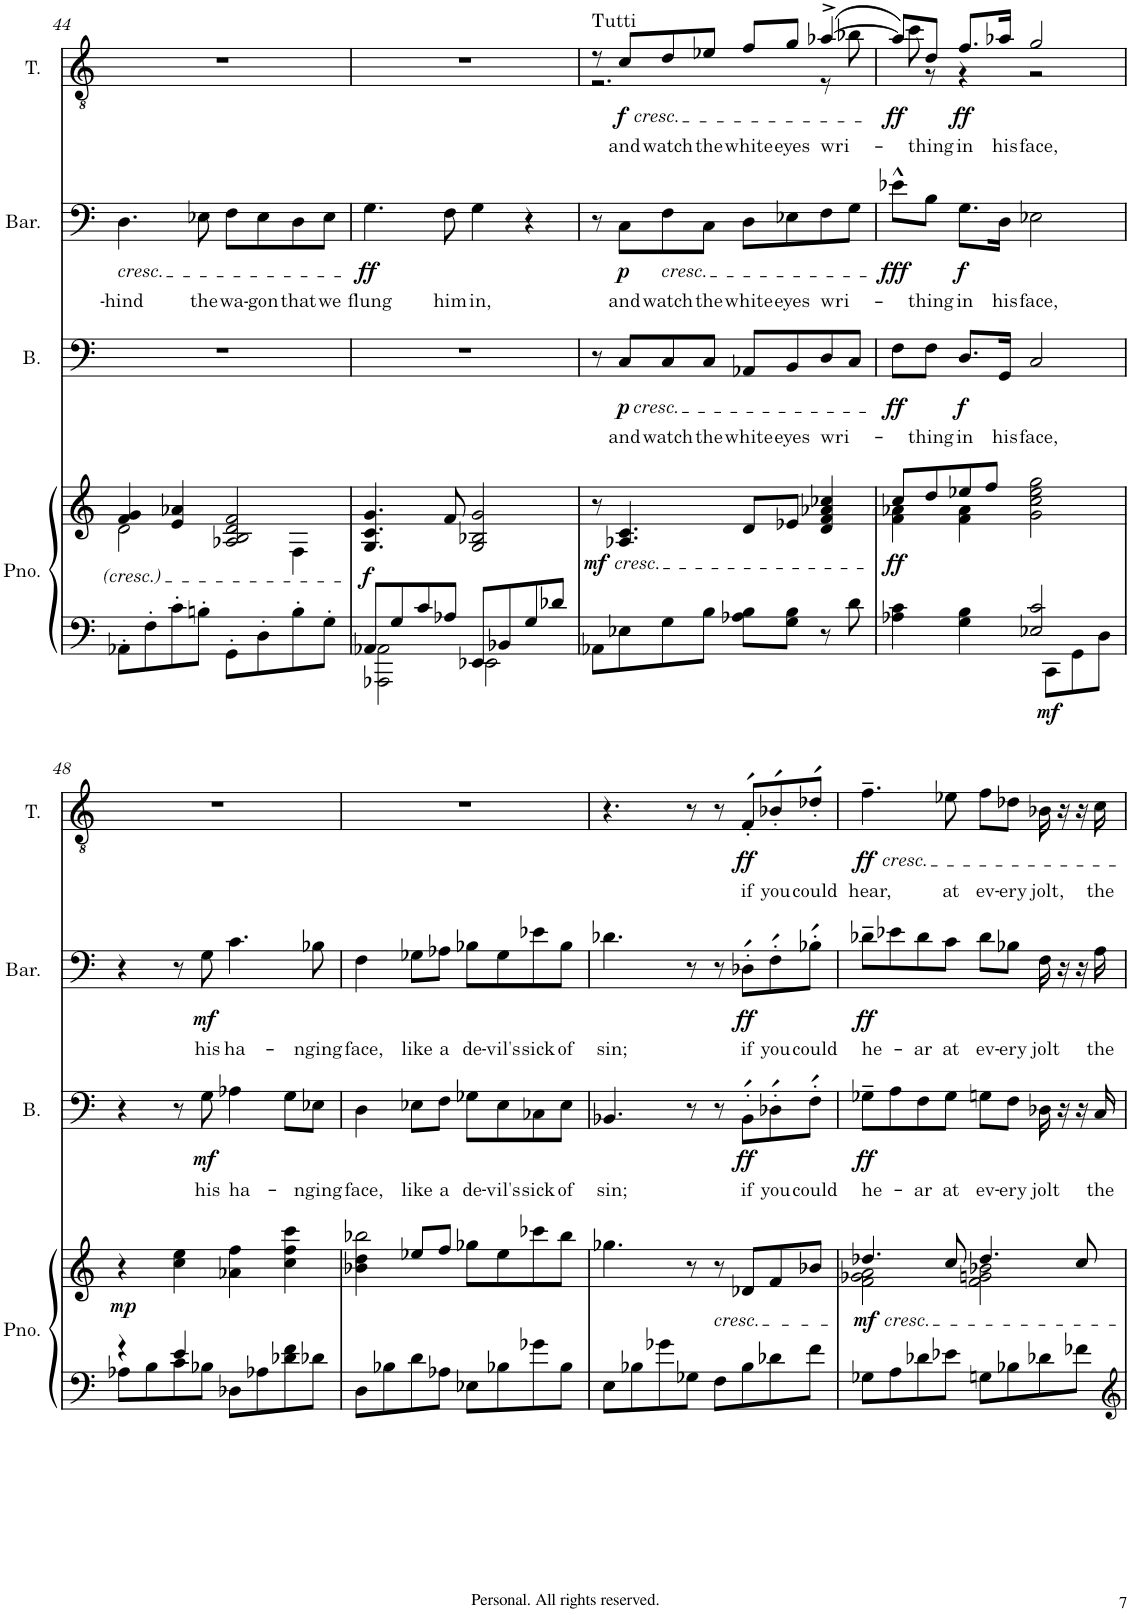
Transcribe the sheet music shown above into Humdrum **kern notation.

**kern	**kern	**dynam	**kern	**text	**dynam	**kern	**text	**dynam	**kern	**text	**dynam
*part4	*part4	*part4	*part3	*part3	*part3	*part2	*part2	*part2	*part1	*part1	*part1
*staff5	*staff4	*staff4/5	*staff3	*staff3	*staff3	*staff2	*staff2	*staff2	*staff1	*staff1	*staff1
*I"Piano	*	*	*I"Bass	*	*	*I"Baritone	*	*	*I"Tenor	*	*
*I'Pno.	*	*	*I'B.	*	*	*I'Bar.	*	*	*I'T.	*	*
!!LO:PB:g=z
*clefF4	*clefG2	*	*clefF4	*	*	*clefF4	*	*	*clefGv2	*	*
*k[]	*k[]	*	*k[]	*	*	*k[]	*	*	*k[]	*	*
*M4/4	*M4/4	*	*M4/4	*	*	*M4/4	*	*	*M4/4	*	*
=44	=44	=44	=44	=44	=44	=44	=44	=44	=44	=44	=44
*	*^	*	*	*	*	*	*	*	*	*	*
!	!	!	!	!	!	!	!LO:TX:b:i:t=cresc.	!	!	!	!	!
!	!	!	!	!	!	!	!	!LO:LY:b	!	!	!	!
8AA-X'\L	4f/ 4g/	2d\	.	1r	.	.	4.D\	-hind	.	1r	.	.
8F'\	.	.	.	.	.	.	.	.	.	.	.	.
8c'\	4e/ 4a-X/	.	.	.	.	.	.	.	.	.	.	.
!	!	!	!	!	!	!	!	!LO:LY:b	!	!	!	!
8Bn'\J	.	.	.	.	.	.	8E-X\	the	.	.	.	.
!	!	!	!	!	!	!	!	!LO:LY:b	!	!	!	!
8GG'\L	2A-X/ 2B/ 2d/ 2f/	4ryy	.	.	.	.	8F\L	wa-	.	.	.	.
!	!	!	!	!	!	!	!	!LO:LY:b	!	!	!	!
8D'\	.	.	.	.	.	.	8E-\	-gon	.	.	.	.
!	!	!	!	!	!	!	!	!LO:LY:b	!	!	!	!
8B'\	.	4F\	.	.	.	.	8D\	that	.	.	.	.
!	!	!	!	!	!	!	!	!LO:LY:b	!	!	!	!
8G'\J	.	.	.	.	.	.	8E-\J	we	.	.	.	.
*	*v	*v	*	*	*	*	*	*	*	*	*	*
=45	=45	=45	=45	=45	=45	=45	=45	=45	=45	=45	=45
*^	*	*	*	*	*	*	*	*	*	*	*
!	!	!	!LO:DY:b	!	!	!	!	!LO:LY:b	!LO:DY:b	!	!	!
8AA-X/L	2AAA-X\ 2AA-\	4.G/ 4.c/ 4.g/	f	1r	.	.	4.G\	flung	ff	1r	.	.
8G/	.	.	.	.	.	.	.	.	.	.	.	.
8c/	.	.	.	.	.	.	.	.	.	.	.	.
!	!	!	!	!	!	!	!	!LO:LY:b	!	!	!	!
8A-X/J	.	8f/	.	.	.	.	8F\	him	.	.	.	.
!	!	!	!	!	!	!	!	!LO:LY:b	!	!	!	!
8EE-X/L	2EE-\	2G/ 2B-X/ 2g/	.	.	.	.	4G\	in,	.	.	.	.
8BB-X/	.	.	.	.	.	.	.	.	.	.	.	.
8G/	.	.	.	.	.	.	4r	.	.	.	.	.
8d-X/J	.	.	.	.	.	.	.	.	.	.	.	.
*v	*v	*	*	*	*	*	*	*	*	*	*	*
=46	=46	=46	=46	=46	=46	=46	=46	=46	=46	=46	=46
*	*	*	*	*	*	*	*	*	*^	*	*
!	!	!	!	!	!	!	!	!	!LO:TX:a:t=Tutti	!	!	!
!	!LO:TX:b:i:t=cresc.	!	!	!	!	!	!	!	!	!	!	!
!	!	!LO:DY:b	!	!	!	!	!	!	!	!	!	!
8AA-X\L	8r	mf	8r	.	.	8r	.	.	8r	2.r	.	.
!	!	!	!	!	!	!	!	!	!LO:TX:b:i:t=cresc.	!	!	!
!	!	!	!LO:TX:b:i:t=cresc.	!	!	!	!	!	!	!	!	!
!	!	!	!	!LO:LY:b	!LO:DY:b	!	!LO:LY:b	!LO:DY:b	!	!	!LO:LY:b	!LO:DY:b
8E-X\	4.A-X/ 4.c/	.	8C/L	and	p	8C\L	and	p	8c/L	.	and	f
!	!	!	!	!	!	!LO:TX:b:i:t=cresc.	!	!	!	!	!	!
!	!	!	!	!LO:LY:b	!	!	!LO:LY:b	!	!	!	!LO:LY:b	!
8G\	.	.	8C/	watch	.	8F\	watch	.	8d/	.	watch	.
!	!	!	!	!LO:LY:b	!	!	!LO:LY:b	!	!	!	!LO:LY:b	!
8B\J	.	.	8C/J	the	.	8C\J	the	.	8e-X/J	.	the	.
!	!	!	!	!LO:LY:b	!	!	!LO:LY:b	!	!	!	!LO:LY:b	!
8A-X\ 8B\L	8d/L	.	8AA-X/L	white	.	8D\L	white	.	8f/L	.	white	.
!	!	!	!	!LO:LY:b	!	!	!LO:LY:b	!	!	!	!LO:LY:b	!
8G\ 8B\J	8e-X/J	.	8BB/	eyes	.	8E-X\	eyes	.	8g/J	.	eyes	.
!	!	!	!	!LO:LY:b	!	!	!LO:LY:b	!	!	!	!LO:LY:b	!
8r	4d/ 4f/ 4a-X/ 4cc-X/	.	8D/	wri-	.	8F\	wri-	.	([4a-X^/	8r	wri-	.
8d\	.	.	8C/J	.	.	8G\J	.	.	.	8b-X\	.	.
=47	=47	=47	=47	=47	=47	=47	=47	=47	=47	=47	=47	=47
*^	*^	*	*	*	*	*	*	*	*	*	*	*
!	!	!	!	!LO:DY:b	!	!	!LO:DY:b	!	!	!LO:DY:b	!	!	!	!LO:DY:b
4A-X\ 4c\	8ryy	4f\ 4a-X\	8cc/L	ff	8F\L	.	ff	8e-X^^\L	.	fff	8a-/L])	8cc\	.	ff
!	!	!	!	!	!	!LO:LY:b	!	!	!LO:LY:b	!	!	!	!LO:LY:b	!
*v	*v	*	*	*	*	*	*	*	*	*	*	*	*	*
.	.	8dd/	.	8F\J	-thing	.	8B\J	-thing	.	8d/J	8r	-thing	.
!	!	!	!	!	!LO:LY:b	!LO:DY:b	!	!LO:LY:b	!LO:DY:b	!	!	!LO:LY:b	!LO:DY:b
4G\ 4B\	4f\ 4a-\	8ee-X/	.	8.D/L	in	f	8.G\L	in	f	8.f/L	4r	in	ff
.	.	8ff/J	.	.	.	.	.	.	.	.	.	.	.
!	!	!	!	!	!LO:LY:b	!	!	!LO:LY:b	!	!	!	!LO:LY:b	!
.	.	.	.	16GG/Jk	his	.	16D\Jk	his	.	16a-X/Jk	.	his	.
!	!	!	!	!	!LO:LY:b	!	!	!LO:LY:b	!	!	!	!LO:LY:b	!
2E-X/ 2c/	2g\ 2cc\ 2ee-\ 2gg\	2ryy	.	2C/	face,	.	2E-X\	face,	.	2g/	2r	face,	.
*^	*	*	*	*	*	*	*	*	*	*	*	*	*
!	!	!	!	!LO:DY:b=2	!	!	!	!	!	!	!	!	!	!
.	8CC\L	.	.	mf	.	.	.	.	.	.	.	.	.	.
.	8GG\	.	.	.	.	.	.	.	.	.	.	.	.	.
.	8D\J	.	.	.	.	.	.	.	.	.	.	.	.	.
*	*	*v	*v	*	*	*	*	*	*	*	*v	*v	*	*
!!LO:LB:g=z
=48	=48	=48	=48	=48	=48	=48	=48	=48	=48	=48	=48	=48
!	!	!	!LO:DY:b	!	!	!	!	!	!	!	!	!
4r	8A-X\L	4r	mp	4r	.	.	4r	.	.	1r	.	.
.	8B\	.	.	.	.	.	.	.	.	.	.	.
4e/	8c\	4cc\ 4ee\	.	8r	.	.	8r	.	.	.	.	.
!	!	!	!	!	!LO:LY:b	!LO:DY:b	!	!LO:LY:b	!LO:DY:b	!	!	!
.	8B-X\J	.	.	8G\	his	mf	8G\	his	mf	.	.	.
!	!	!	!	!	!LO:LY:b	!	!	!LO:LY:b	!	!	!	!
8D-X\L	2ryy	4a-X\ 4ff\	.	4A-X\	ha-	.	4.c\	ha-	.	.	.	.
8A-X\	.	.	.	.	.	.	.	.	.	.	.	.
8d-X\ 8f\	.	4cc\ 4ff\ 4ccc\	.	8G\L	.	.	.	.	.	.	.	.
!	!	!	!	!	!LO:LY:b	!	!	!LO:LY:b	!	!	!	!
8d-X\J	.	.	.	8E-X\J	-nging	.	8B-X\	-nging	.	.	.	.
*v	*v	*	*	*	*	*	*	*	*	*	*	*
=49	=49	=49	=49	=49	=49	=49	=49	=49	=49	=49	=49
*	*^	*	*	*	*	*	*	*	*	*	*
!	!	!	!	!	!LO:LY:b	!	!	!LO:LY:b	!	!	!	!
8D\L	4b-X\ 4dd\	2bb-X\	.	4D\	face,	.	4F\	face,	.	1r	.	.
8B-X\	.	.	.	.	.	.	.	.	.	.	.	.
!	!	!	!	!	!LO:LY:b	!	!	!LO:LY:b	!	!	!	!
8d\	8ee-X/L	.	.	8E-X\L	like	.	8G-X\L	like	.	.	.	.
!	!	!	!	!	!LO:LY:b	!	!	!LO:LY:b	!	!	!	!
8A-X\J	8ff/J	.	.	8F\J	a	.	8A-X\J	a	.	.	.	.
!	!	!	!	!	!LO:LY:b	!	!	!LO:LY:b	!	!	!	!
8E-X\L	8gg-X\L	2ryy	.	8G-X\L	de-	.	8B-X\L	de-	.	.	.	.
!	!	!	!	!	!LO:LY:b	!	!	!LO:LY:b	!	!	!	!
8B-X\	8ee-\	.	.	8E-\	-vil's	.	8G-\	-vil's	.	.	.	.
!	!	!	!	!	!LO:LY:b	!	!	!LO:LY:b	!	!	!	!
8g-X\	8ccc-X\	.	.	8C-X\	sick	.	8e-X\	sick	.	.	.	.
!	!	!	!	!	!LO:LY:b	!	!	!LO:LY:b	!	!	!	!
8B-\J	8bb-\J	.	.	8E-\J	of	.	8B-\J	of	.	.	.	.
*	*v	*v	*	*	*	*	*	*	*	*	*	*
=50	=50	=50	=50	=50	=50	=50	=50	=50	=50	=50	=50
!	!	!	!	!LO:LY:b	!	!	!LO:LY:b	!	!	!	!
8E\L	4.gg-X\	.	4.BB-X/	sin;	.	4.d-X\	sin;	.	4.r	.	.
8B-X\	.	.	.	.	.	.	.	.	.	.	.
8g-X\	.	.	.	.	.	.	.	.	.	.	.
8G-X\J	8r	.	8r	.	.	8r	.	.	8r	.	.
!	!LO:TX:b:i:t=cresc.	!	!	!	!	!	!	!	!	!	!
8F\L	8r	.	8r	.	.	8r	.	.	8r	.	.
!	!	!	!	!LO:LY:b	!LO:DY:b	!	!LO:LY:b	!LO:DY:b	!	!LO:LY:b	!LO:DY:b
8B-\	8d-X/L	.	8BB-'\L	if	ff	8D-X'\L	if	ff	8F'>/L	if	ff
!	!	!	!	!LO:LY:b	!	!	!LO:LY:b	!	!	!LO:LY:b	!
8d-X\	8f/	.	8D-X'\	you	.	8F'\	you	.	8B-X'>/	you	.
!	!	!	!	!LO:LY:b	!	!	!LO:LY:b	!	!	!LO:LY:b	!
8f\J	8b-X/J	.	8F'\J	could	.	8B-X'\J	could	.	8d-X'>/J	could	.
=51	=51	=51	=51	=51	=51	=51	=51	=51	=51	=51	=51
*	*^	*	*	*	*	*	*	*	*	*	*
!	!	!	!	!	!	!	!	!	!	!LO:TX:b:i:t=cresc.	!	!
!	!LO:TX:b:i:t=cresc.	!	!	!	!	!	!	!	!	!	!	!
!	!	!	!LO:DY:b	!	!LO:LY:b	!LO:DY:b	!	!LO:LY:b	!LO:DY:b	!	!LO:LY:b	!LO:DY:b
8G-X\L	4.dd-X/	2f\ 2g-X\ 2a\	mf	8G-X~\L	he-	ff	8d-X~\L	he-	ff	4.f~\	hear,	ff
8A\	.	.	.	8A\	.	.	8e-X\	.	.	.	.	.
!	!	!	!	!	!LO:LY:b	!	!	!LO:LY:b	!	!	!	!
8d-X\	.	.	.	8F\	-ar	.	8d-\	-ar	.	.	.	.
!	!	!	!	!	!LO:LY:b	!	!	!LO:LY:b	!	!	!LO:LY:b	!
8e-X\J	8cc/	.	.	8G-\J	at	.	8c\J	at	.	8e-X\	at	.
!	!	!	!	!	!LO:LY:b	!	!	!LO:LY:b	!	!	!LO:LY:b	!
8Gn\L	4.dd-/	2f\ 2gn\ 2b-X\	.	8Gn\L	ev-	.	8d-\L	ev-	.	8f\L	ev-	.
!	!	!	!	!	!LO:LY:b	!	!	!LO:LY:b	!	!	!LO:LY:b	!
8B-X\	.	.	.	8F\J	-ery	.	8B-X\J	-ery	.	8d-X\J	-ery	.
!	!	!	!	!	!LO:LY:b	!	!	!LO:LY:b	!	!	!LO:LY:b	!
8d-X\	.	.	.	16D-X\	jolt	.	16F\	jolt	.	16B-X\	jolt,	.
.	.	.	.	16r	.	.	16r	.	.	16r	.	.
8f-X\J	8cc/	.	.	16r	.	.	16r	.	.	16r	.	.
!	!	!	!	!	!LO:LY:b	!	!	!LO:LY:b	!	!	!LO:LY:b	!
.	.	.	.	16C/	the	.	16A\	the	.	16c\	the	.
*	*v	*v	*	*	*	*	*	*	*	*	*	*
=	=	=	=	=	=	=	=	=	=	=	=
*-	*-	*-	*-	*-	*-	*-	*-	*-	*-	*-	*-
